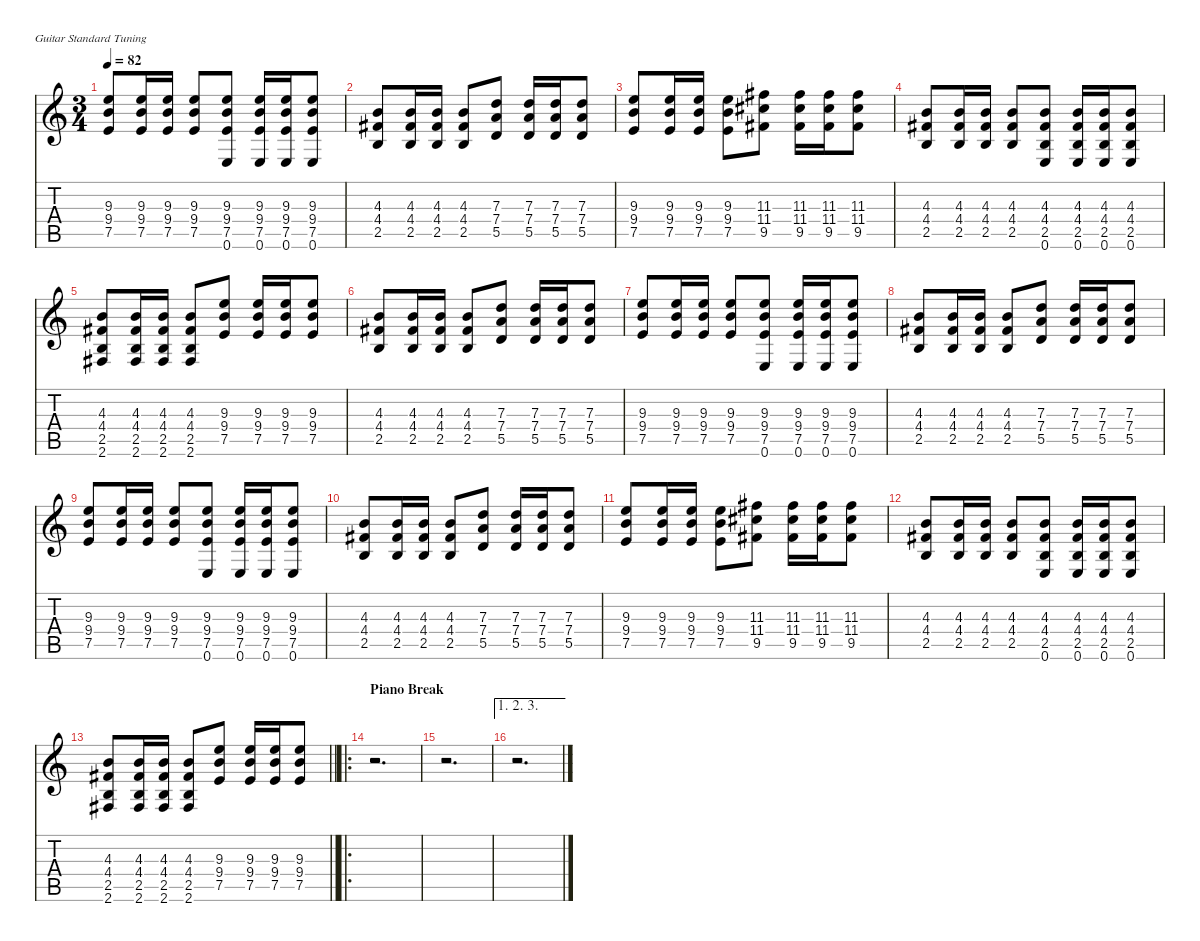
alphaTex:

\defaultSystemsLayout 4
\hideDynamics
\bracketExtendMode nobrackets
\singleTrackTrackNamePolicy hidden
\multiTrackTrackNamePolicy hidden
\firstSystemTrackNameMode fullname
\otherSystemsTrackNameOrientation horizontal
\track ("Guitar 2" "el.guit.") {defaultSystemsLayout 4 instrument electricguitarclean}
\staff {score tabs}
\tuning (E4 B3 G3 D3 A2 E2)
\ts (3 4)
\tempo 82
\clef g2
\ks c
(9.3 9.4 7.5).8{dy f beam Up} (9.3 9.4 7.5).16{beam Up} (9.3 9.4 7.5).16{beam Up} (9.3 9.4 7.5).8{beam Up} (9.3 9.4 7.5 0.6).8{beam Up} (9.3 9.4 7.5 0.6).16{beam Up} (9.3 9.4 7.5 0.6).16{beam Up} (9.3 9.4 7.5 0.6).8{beam Up} |
(4.3 4.4{acc #} 2.5).8{beam Up} (4.3 4.4{acc #} 2.5).16{beam Up} (4.3 4.4{acc #} 2.5).16{beam Up} (4.3 4.4{acc #} 2.5).8{beam Up} (7.3 7.4 5.5).8{beam Up} (7.3 7.4 5.5).16{beam Up} (7.3 7.4 5.5).16{beam Up} (7.3 7.4 5.5).8{beam Up} |
(9.3 9.4 7.5).8{beam Up} (9.3 9.4 7.5).16{beam Up} (9.3 9.4 7.5).16{beam Up} (9.3 9.4 7.5).8{beam Down} (11.3{acc #} 11.4{acc #} 9.5{acc #}).8{beam Down} (11.3{acc #} 11.4{acc #} 9.5{acc #}).16{beam Down} (11.3{acc #} 11.4{acc #} 9.5{acc #}).16{beam Down} (11.3{acc #} 11.4{acc #} 9.5{acc #}).8{beam Down} |
(4.3 4.4{acc #} 2.5).8{beam Up} (4.3 4.4{acc #} 2.5).16{beam Up} (4.3 4.4{acc #} 2.5).16{beam Up} (4.3 4.4{acc #} 2.5).8{beam Up} (4.3 4.4{acc #} 2.5 0.6).8{beam Up} (4.3 4.4{acc #} 2.5 0.6).16{beam Up} (4.3 4.4{acc #} 2.5 0.6).16{beam Up} (4.3 4.4{acc #} 2.5 0.6).8{beam Up} |
(4.3 4.4{acc #} 2.5 2.6{acc #}).8{beam Up} (4.3 4.4{acc #} 2.5 2.6{acc #}).16{beam Up} (4.3 4.4{acc #} 2.5 2.6{acc #}).16{beam Up} (4.3 4.4{acc #} 2.5 2.6{acc #}).8{beam Up} (9.3 9.4 7.5).8{beam Up} (9.3 9.4 7.5).16{beam Up} (9.3 9.4 7.5).16{beam Up} (9.3 9.4 7.5).8{beam Up} |
(4.3 4.4{acc #} 2.5).8{beam Up} (4.3 4.4{acc #} 2.5).16{beam Up} (4.3 4.4{acc #} 2.5).16{beam Up} (4.3 4.4{acc #} 2.5).8{beam Up} (7.3 7.4 5.5).8{beam Up} (7.3 7.4 5.5).16{beam Up} (7.3 7.4 5.5).16{beam Up} (7.3 7.4 5.5).8{beam Up} |
(9.3 9.4 7.5).8{beam Up} (9.3 9.4 7.5).16{beam Up} (9.3 9.4 7.5).16{beam Up} (9.3 9.4 7.5).8{beam Up} (9.3 9.4 7.5 0.6).8{beam Up} (9.3 9.4 7.5 0.6).16{beam Up} (9.3 9.4 7.5 0.6).16{beam Up} (9.3 9.4 7.5 0.6).8{beam Up} |
(4.3 4.4{acc #} 2.5).8{beam Up} (4.3 4.4{acc #} 2.5).16{beam Up} (4.3 4.4{acc #} 2.5).16{beam Up} (4.3 4.4{acc #} 2.5).8{beam Up} (7.3 7.4 5.5).8{beam Up} (7.3 7.4 5.5).16{beam Up} (7.3 7.4 5.5).16{beam Up} (7.3 7.4 5.5).8{beam Up} |
(9.3 9.4 7.5).8{beam Up} (9.3 9.4 7.5).16{beam Up} (9.3 9.4 7.5).16{beam Up} (9.3 9.4 7.5).8{beam Up} (9.3 9.4 7.5 0.6).8{beam Up} (9.3 9.4 7.5 0.6).16{beam Up} (9.3 9.4 7.5 0.6).16{beam Up} (9.3 9.4 7.5 0.6).8{beam Up} |
(4.3 4.4{acc #} 2.5).8{beam Up} (4.3 4.4{acc #} 2.5).16{beam Up} (4.3 4.4{acc #} 2.5).16{beam Up} (4.3 4.4{acc #} 2.5).8{beam Up} (7.3 7.4 5.5).8{beam Up} (7.3 7.4 5.5).16{beam Up} (7.3 7.4 5.5).16{beam Up} (7.3 7.4 5.5).8{beam Up} |
(9.3 9.4 7.5).8{beam Up} (9.3 9.4 7.5).16{beam Up} (9.3 9.4 7.5).16{beam Up} (9.3 9.4 7.5).8{beam Down} (11.3{acc #} 11.4{acc #} 9.5{acc #}).8{beam Down} (11.3{acc #} 11.4{acc #} 9.5{acc #}).16{beam Down} (11.3{acc #} 11.4{acc #} 9.5{acc #}).16{beam Down} (11.3{acc #} 11.4{acc #} 9.5{acc #}).8{beam Down} |
(4.3 4.4{acc #} 2.5).8{beam Up} (4.3 4.4{acc #} 2.5).16{beam Up} (4.3 4.4{acc #} 2.5).16{beam Up} (4.3 4.4{acc #} 2.5).8{beam Up} (4.3 4.4{acc #} 2.5 0.6).8{beam Up} (4.3 4.4{acc #} 2.5 0.6).16{beam Up} (4.3 4.4{acc #} 2.5 0.6).16{beam Up} (4.3 4.4{acc #} 2.5 0.6).8{beam Up} |
\barLineRight lightlight
(4.3 4.4{acc #} 2.5 2.6{acc #}).8{beam Up} (4.3 4.4{acc #} 2.5 2.6{acc #}).16{beam Up} (4.3 4.4{acc #} 2.5 2.6{acc #}).16{beam Up} (4.3 4.4{acc #} 2.5 2.6{acc #}).8{beam Up} (9.3 9.4 7.5).8{beam Up} (9.3 9.4 7.5).16{beam Up} (9.3 9.4 7.5).16{beam Up} (9.3 9.4 7.5).8{beam Up} |
\ro
\section ("" "Piano Break")
r.2{d beam Down} |
r.2{d beam Down} |
\ae (1 2 3)
r.2{d beam Down}
